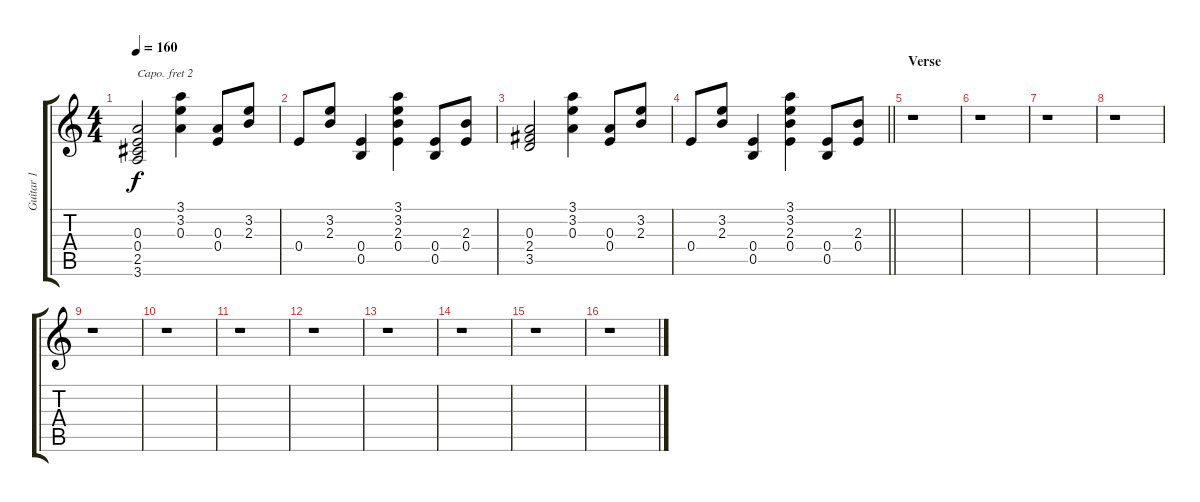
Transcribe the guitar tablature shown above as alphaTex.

\track ("Guitar 1" "Guitar 1") {instrument acousticguitarnylon}
\staff {score tabs}
\capo 2
\tuning (E4 B3 G3 D3 A2 E2) {hide}
\ts (4 4)
\tempo 160
\clef g2
\ks c
(0.3 0.4 2.5 3.6).2{dy f} (3.1 3.2 0.3).4 (0.3 0.4).8 (3.2 2.3).8 |
0.4.8 (3.2 2.3).8 (0.4 0.5).4 (3.1 3.2 2.3 0.4).4 (0.4 0.5).8 (2.3 0.4).8 |
(0.3 2.4 3.5).2 (3.1 3.2 0.3).4 (0.3 0.4).8 (3.2 2.3).8 |
\barLineRight lightlight
0.4.8 (3.2 2.3).8 (0.4 0.5).4 (3.1 3.2 2.3 0.4).4 (0.4 0.5).8 (2.3 0.4).8 |
\section ("" "Verse")
r.1 |
r.1 |
r.1 |
r.1 |
r.1 |
r.1 |
r.1 |
r.1 |
r.1 |
r.1 |
r.1 |
r.1
